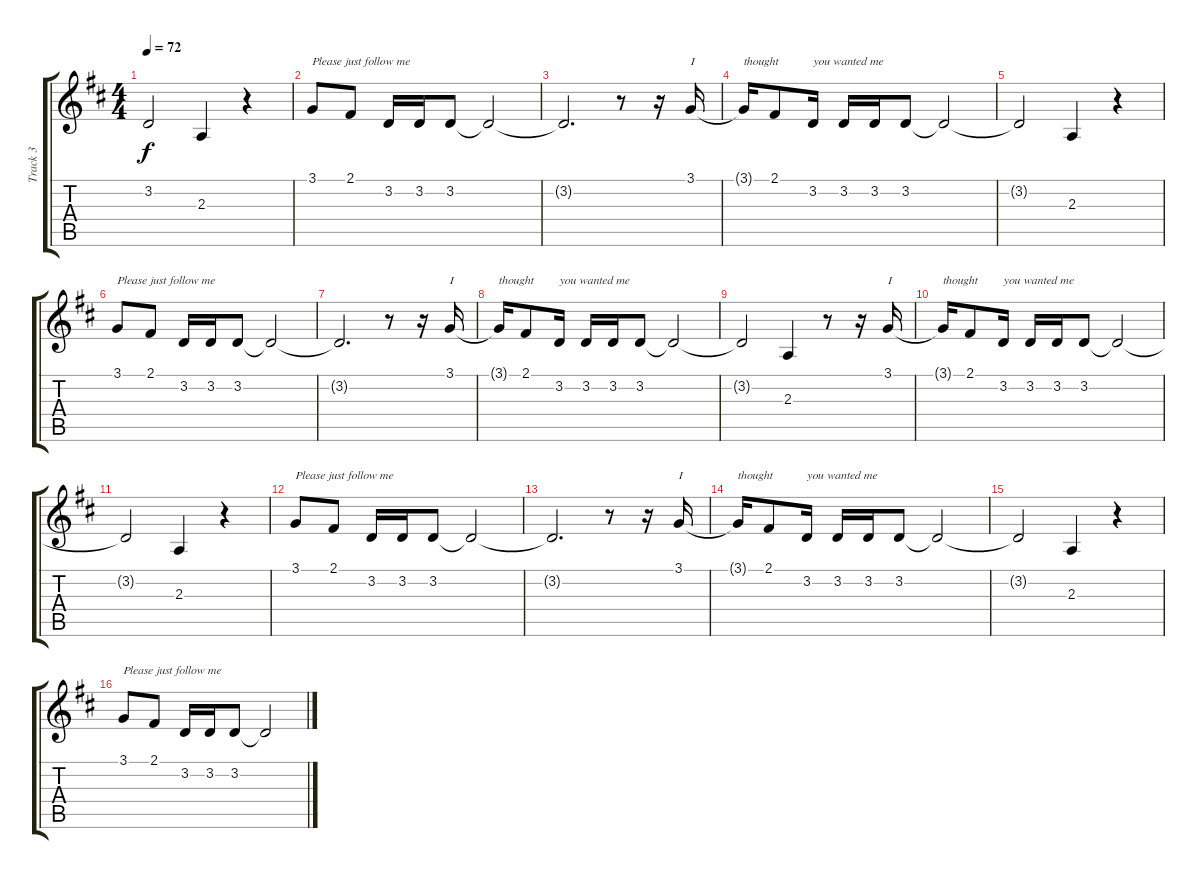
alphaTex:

\track ("Track 3" "Track 3") {instrument celesta}
\staff {score tabs}
\tuning (E4 B3 G3 D3 A2 E2) {hide}
\ts (4 4)
\tempo 72
\clef g2
\ks d
3.2{t}.2{dy f} 2.3.4 r.4 |
3.1.8{txt "Please just follow me"} 2.1.8 3.2.16 3.2.16 3.2.8 3.2{t}.2 |
3.2{t}.2{d} r.8 r.16 3.1.16{txt "I"} |
3.1{t}.16{txt "thought"} 2.1.8 3.2.16{txt "you wanted me"} 3.2.16 3.2.16 3.2.8 3.2{t}.2 |
3.2{t}.2 2.3.4 r.4 |
3.1.8{txt "Please just follow me"} 2.1.8 3.2.16 3.2.16 3.2.8 3.2{t}.2 |
3.2{t}.2{d} r.8 r.16 3.1.16{txt "I"} |
3.1{t}.16{txt "thought"} 2.1.8 3.2.16{txt "you wanted me"} 3.2.16 3.2.16 3.2.8 3.2{t}.2 |
3.2{t}.2 2.3.4 r.8 r.16 3.1.16{txt "I"} |
3.1{t}.16{txt "thought"} 2.1.8 3.2.16{txt "you wanted me"} 3.2.16 3.2.16 3.2.8 3.2{t}.2 |
3.2{t}.2 2.3.4 r.4 |
3.1.8{txt "Please just follow me"} 2.1.8 3.2.16 3.2.16 3.2.8 3.2{t}.2 |
3.2{t}.2{d} r.8 r.16 3.1.16{txt "I"} |
3.1{t}.16{txt "thought"} 2.1.8 3.2.16{txt "you wanted me"} 3.2.16 3.2.16 3.2.8 3.2{t}.2 |
3.2{t}.2 2.3.4 r.4 |
3.1.8{txt "Please just follow me"} 2.1.8 3.2.16 3.2.16 3.2.8 3.2{t}.2
